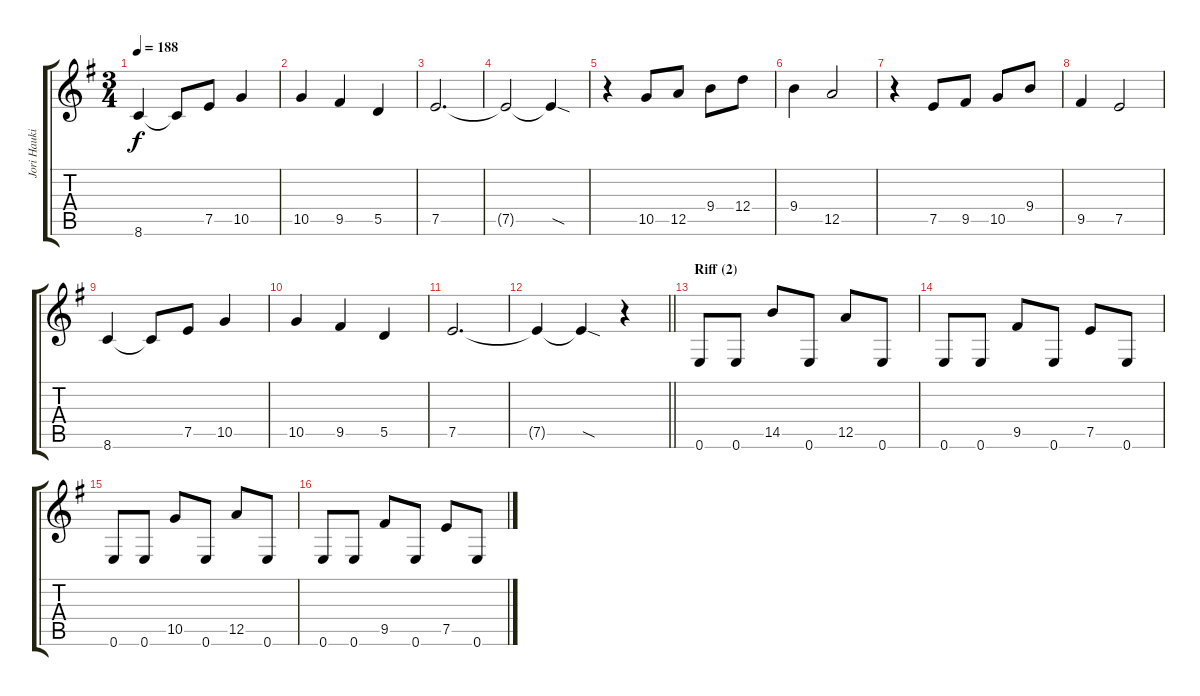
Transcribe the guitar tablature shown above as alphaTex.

\track ("Jori Haukio (guitar)" "Jori Hauki") {instrument distortionguitar}
\staff {score tabs}
\tuning (E4 B3 G3 D3 A2 E2) {hide}
\ts (3 4)
\tempo 188
\clef g2
\ks eminor
8.6.4{dy f} 8.6{t}.8 7.5.8 10.5.4 |
10.5.4 9.5.4 5.5.4 |
7.5.2{d} |
7.5{t}.2 7.5{sod t}.4 |
r.4 10.5.8 12.5.8 9.4.8 12.4.8 |
9.4.4 12.5.2 |
r.4 7.5.8 9.5.8 10.5.8 9.4.8 |
9.5.4 7.5.2 |
8.6.4 8.6{t}.8 7.5.8 10.5.4 |
10.5.4 9.5.4 5.5.4 |
7.5.2{d} |
\barLineRight lightlight
7.5{t}.4 7.5{sod t}.4 r.4 |
\section ("" "Riff (2)")
0.6.8 0.6.8 14.5.8 0.6.8 12.5.8 0.6.8 |
0.6.8 0.6.8 9.5.8 0.6.8 7.5.8 0.6.8 |
0.6.8 0.6.8 10.5.8 0.6.8 12.5.8 0.6.8 |
0.6.8 0.6.8 9.5.8 0.6.8 7.5.8 0.6.8
